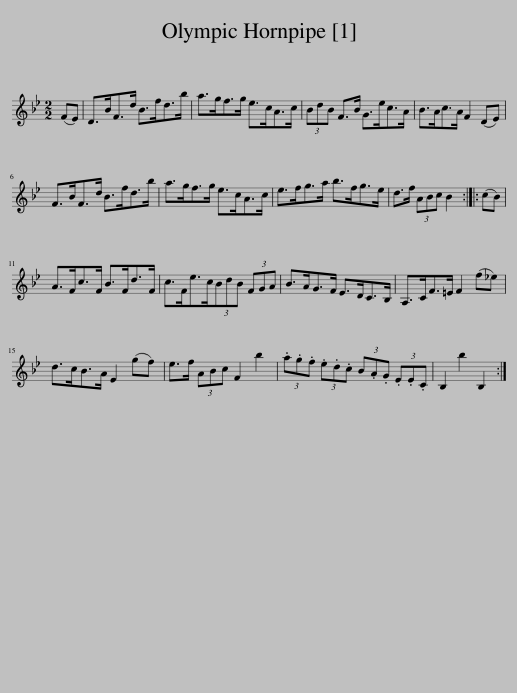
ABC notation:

X:1
L:1/8
M:2/2
I:linebreak $
K:Bb
V:1 treble
V:1
 (FE) | D>BF>d B>fd>b | a>gf>g e>cA>c | (3BdB F>B G>ec>A | B>Ac>A F2 (DE) |$ %5
 F>BF>d B>fd>b | a>gf>g e>cA>c | e>fg>a b>fg>e | d>f (3ABc B2 :: (cB) |$ %10
 A>Fc>F B>Fd>F | c>Fe>c(3BdB (3FGA | B>AG>F E>DC>B, | A,>CF>=E F2 (f_e) |$ d>cB>A E2 (gf) | %15
 e>f (3ABc F2 b2 | (3.a.g.f (3.e.d.c (3B.A.G (3.E.E.C | B,2 b2 B,2 :| %18
